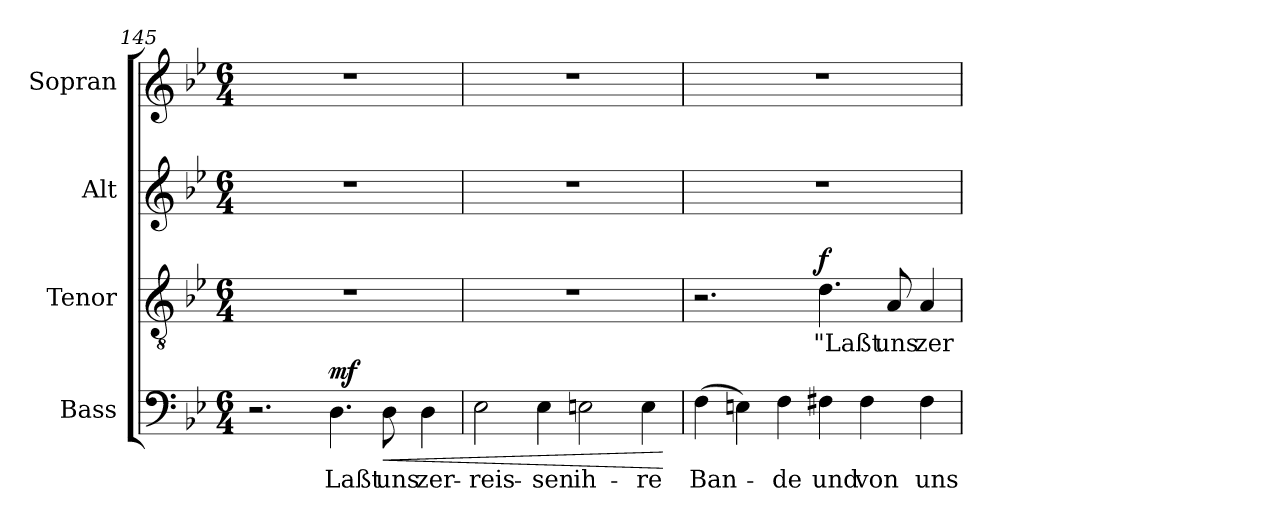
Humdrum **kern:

**kern	**text	**dynam	**kern	**text	**dynam	**kern	**kern
*part4	*part4	*part4	*part3	*part3	*part3	*part2	*part1
*staff4	*staff4	*staff4	*staff3	*staff3	*staff3	*staff2	*staff1
*I"Bass	*	*	*I"Tenor	*	*	*I"Alt	*I"Sopran
*I'B.	*	*	*I'T.	*	*	*I'A.	*I'S.
*clefF4	*	*	*clefGv2	*	*	*clefG2	*clefG2
*k[b-e-]	*	*	*k[b-e-]	*	*	*k[b-e-]	*k[b-e-]
*B-:	*	*	*B-:	*	*	*B-:	*B-:
*M6/4	*	*	*M6/4	*	*	*M6/4	*M6/4
=145	=145	=145	=145	=145	=145	=145	=145
2.r	.	.	1.r	.	.	1.r	1.r
!	!LO:LY:b	!LO:DY:a	!	!	!	!	!
4.D\	Laßt	mf	.	.	.	.	.
!	!LO:LY:b	!LO:HP:b	!	!	!	!	!
8D\	uns	<	.	.	.	.	.
!	!LO:LY:b	!	!	!	!	!	!
4D\	zer-	.	.	.	.	.	.
=146	=146	=146	=146	=146	=146	=146	=146
!	!LO:LY:b	!	!	!	!	!	!
2E-\	-reis-	.	1.r	.	.	1.r	1.r
!	!LO:LY:b	!	!	!	!	!	!
4E-\	-sen	.	.	.	.	.	.
!	!LO:LY:b	!	!	!	!	!	!
2En\	ih-	.	.	.	.	.	.
!	!LO:LY:b	!	!	!	!	!	!
4E\	-re	.	.	.	.	.	.
.	.	[	.	.	.	.	.
!!LO:LB:g=z
=147	=147	=147	=147	=147	=147	=147	=147
!	!LO:LY:b	!	!	!	!	!	!
(>4F\	Ban-	.	2.r	.	.	1.r	1.r
4En\)	.	.	.	.	.	.	.
!	!LO:LY:b	!	!	!	!	!	!
4F\	-de	.	.	.	.	.	.
!	!LO:LY:b	!	!	!LO:LY:b	!LO:DY:a	!	!
4F#X\	und	.	4.d\	"Laßt	f	.	.
!	!LO:LY:b	!	!	!	!	!	!
4F#\	von	.	.	.	.	.	.
!	!	!	!	!LO:LY:b	!	!	!
.	.	.	8A/	uns	.	.	.
!	!LO:LY:b	!	!	!LO:LY:b	!	!	!
4F#\	uns	.	4A/	zer-	.	.	.
=	=	=	=	=	=	=	=
*-	*-	*-	*-	*-	*-	*-	*-
